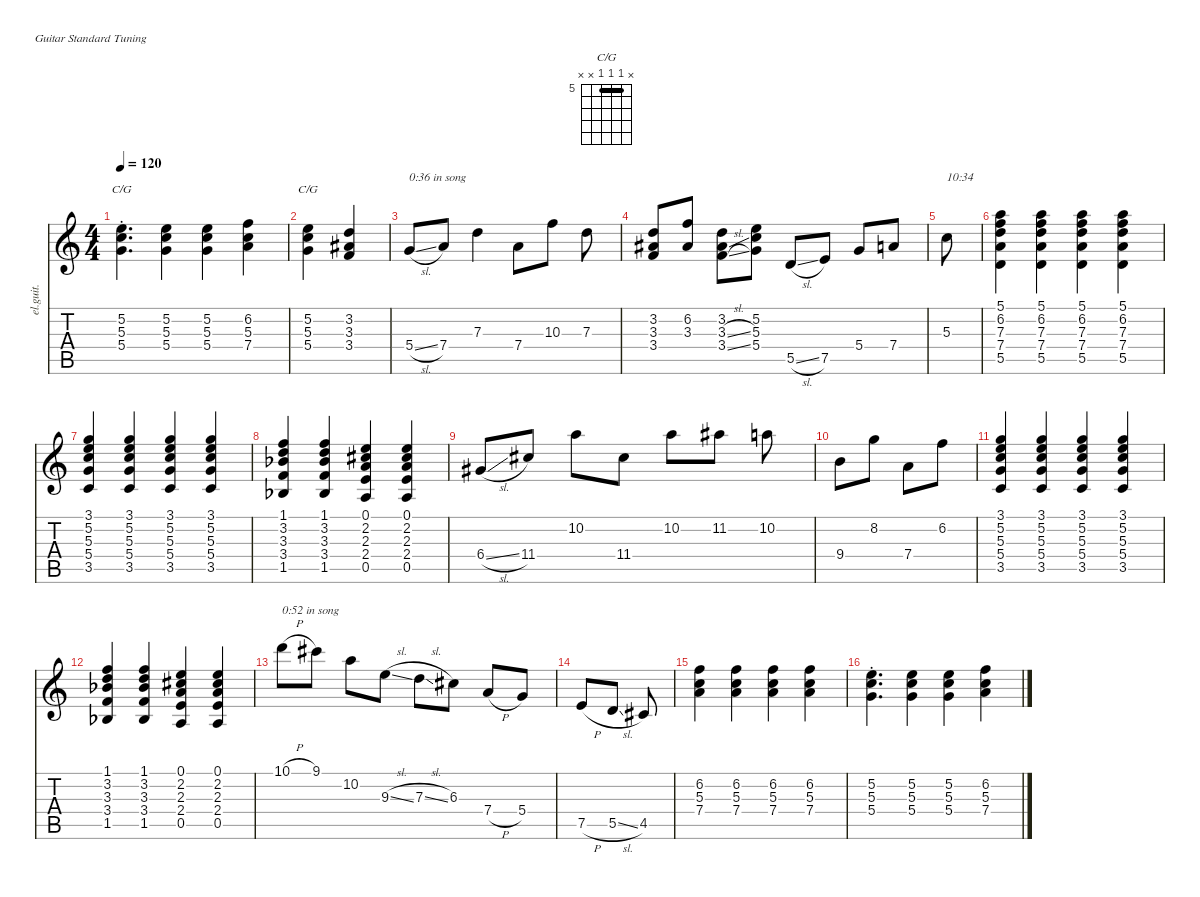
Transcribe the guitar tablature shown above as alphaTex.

\defaultSystemsLayout 4
\hideDynamics
\bracketExtendMode nobrackets
\otherSystemsTrackNameOrientation horizontal
\track ("Lead" "el.guit.") {instrument electricguitarclean}
\staff {score tabs}
\tuning (E4 B3 G3 D3 A2 E2)
\chord ("C/G" x 5 5 5 x x) {firstfret 5 showfingering false barre (5 5)}
\ts (4 4)
\tempo 120
\clef g2
\ks c
(5.4 5.3{st} 5.2).4{d ch "C/G" dy mf beam Down} (5.4 5.3 5.2).4{beam Down} (5.4 5.3 5.2).4{beam Down} (7.4 5.3 6.2).4{beam Down} |
(5.4 5.3 5.2).4{ch "C/G" beam Down} (3.2 3.3{acc #} 3.4).4{beam Up} |
5.4{sl}.8{txt "0:36 in song" beam Up} 7.4.8{beam Up} 7.3.4{beam Down} 7.4.8{beam Down} 10.3.8{beam Down} 7.3.8{beam Down} |
(3.2 3.3{acc #} 3.4).8{beam Up} (6.2 3.3{acc #}).8{beam Up} (3.2 3.3{sl acc #} 3.4{sl}).8{beam Down} (5.2 5.3 5.4).8{beam Down} 5.5{sl}.8{beam Up} 7.5.8{beam Up} 5.4.8{beam Up} 7.4.8{beam Up} |
5.3.8{txt "10:34" beam Down} |
(5.5 7.4 7.3 6.2 5.1).4{beam Down} (5.5 7.4 7.3 6.2 5.1).4{beam Down} (5.5 7.4 7.3 6.2 5.1).4{beam Down} (5.5 7.4 7.3 6.2 5.1).4{beam Down} |
(3.5 5.4 5.3 5.2 3.1).4{beam Up} (3.5 5.4 5.3 5.2 3.1).4{beam Up} (3.5 5.4 5.3 5.2 3.1).4{beam Up} (3.5 5.4 5.3 5.2 3.1).4{beam Up} |
(1.5{acc b} 3.4 3.3{acc b} 3.2 1.1).4{beam Up} (1.5{acc b} 3.4 3.3{acc b} 3.2 1.1).4{beam Up} (0.5 2.4 2.3 2.2{acc #} 0.1).4{beam Up} (0.5 2.4 2.3 2.2{acc #} 0.1).4{beam Up} |
6.4{sl acc #}.8{beam Up} 11.4{acc #}.8{beam Up} 10.2.8{beam Down} 11.4{acc #}.8{beam Down} 10.2.8{beam Down} 11.2{acc #}.8{beam Down} 10.2.8{beam Down} |
9.4.8{beam Down} 8.2.8{beam Down} 7.4.8{beam Down} 6.2.8{beam Down} |
(3.5 5.4 5.3 5.2 3.1).4{beam Up} (3.5 5.4 5.3 5.2 3.1).4{beam Up} (3.5 5.4 5.3 5.2 3.1).4{beam Up} (3.5 5.4 5.3 5.2 3.1).4{beam Up} |
(1.5{acc b} 3.4 3.3{acc b} 3.2 1.1).4{beam Up} (1.5{acc b} 3.4 3.3{acc b} 3.2 1.1).4{beam Up} (0.5 2.4 2.3 2.2{acc #} 0.1).4{beam Up} (0.5 2.4 2.3 2.2{acc #} 0.1).4{beam Up} |
10.1{h}.8{txt "0:52 in song" beam Down} 9.1{acc #}.8{beam Down} 10.2.8{beam Down} 9.3{sl}.8{beam Down} 7.3{sl}.8{beam Down} 6.3{acc #}.8{beam Down} 7.4{h}.8{beam Up} 5.4.8{beam Up} |
7.5{h}.8{beam Up} 5.5{sl}.8{beam Up} 4.5{acc #}.8{beam Up} |
(7.4 5.3 6.2).4{beam Down} (7.4 5.3 6.2).4{beam Down} (7.4 5.3 6.2).4{beam Down} (7.4 5.3 6.2).4{beam Down} |
(5.4 5.3{st} 5.2).4{d beam Down} (5.4 5.3 5.2).4{beam Down} (5.4 5.3 5.2).4{beam Down} (7.4 5.3 6.2).4{beam Down}
